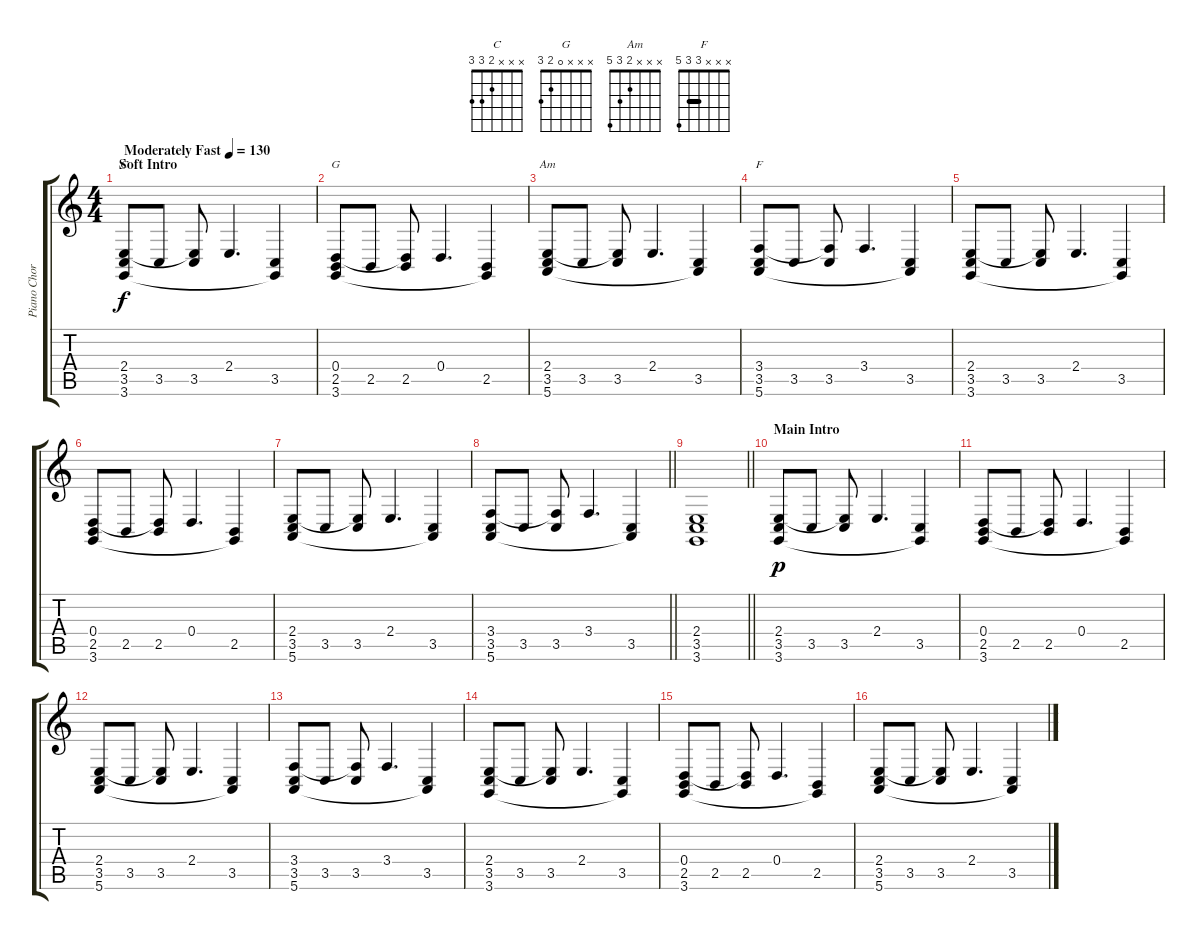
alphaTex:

\track ("Piano Chords" "Piano Chor") {instrument acousticgrandpiano}
\staff {score tabs}
\tuning (E4 B3 G3 D3 A2 E2) {hide}
\chord ("C" x x x 2 3 3)
\chord ("G" x x x 0 2 3)
\chord ("Am" x x x 2 3 5)
\chord ("F" x x x 3 3 5) {barre 3}
\ts (4 4)
\section ("" "Soft Intro")
\tempo (130 "Moderately Fast")
\clef g2
\ks c
(2.4 3.5 3.6).8{ch "C" dy f instrument acousticgrandpiano} 3.5.8 (2.4{t} 3.5).8 2.4.4{d} (3.5 3.6{t}).4 |
(0.4 2.5 3.6).8{ch "G"} 2.5.8 (0.4{t} 2.5).8 0.4.4{d} (2.5 3.6{t}).4 |
(2.4 3.5 5.6).8{ch "Am"} 3.5.8 (2.4{t} 3.5).8 2.4.4{d} (3.5 5.6{t}).4 |
(3.4 3.5 5.6).8{ch "F"} 3.5.8 (3.4{t} 3.5).8 3.4.4{d} (3.5 5.6{t}).4 |
(2.4 3.5 3.6).8 3.5.8 (2.4{t} 3.5).8 2.4.4{d} (3.5 3.6{t}).4 |
(0.4 2.5 3.6).8 2.5.8 (0.4{t} 2.5).8 0.4.4{d} (2.5 3.6{t}).4 |
(2.4 3.5 5.6).8 3.5.8 (2.4{t} 3.5).8 2.4.4{d} (3.5 5.6{t}).4 |
\barLineRight lightlight
(3.4 3.5 5.6).8 3.5.8 (3.4{t} 3.5).8 3.4.4{d} (3.5 5.6{t}).4 |
\barLineRight lightlight
(2.4 3.5 3.6).1 |
\section ("" "Main Intro")
(2.4 3.5 3.6).8{dy p} 3.5.8 (2.4{t} 3.5).8 2.4.4{d} (3.5 3.6{t}).4 |
(0.4 2.5 3.6).8 2.5.8 (0.4{t} 2.5).8 0.4.4{d} (2.5 3.6{t}).4 |
(2.4 3.5 5.6).8 3.5.8 (2.4{t} 3.5).8 2.4.4{d} (3.5 5.6{t}).4 |
(3.4 3.5 5.6).8 3.5.8 (3.4{t} 3.5).8 3.4.4{d} (3.5 5.6{t}).4 |
(2.4 3.5 3.6).8 3.5.8 (2.4{t} 3.5).8 2.4.4{d} (3.5 3.6{t}).4 |
(0.4 2.5 3.6).8 2.5.8 (0.4{t} 2.5).8 0.4.4{d} (2.5 3.6{t}).4 |
(2.4 3.5 5.6).8 3.5.8 (2.4{t} 3.5).8 2.4.4{d} (3.5 5.6{t}).4
